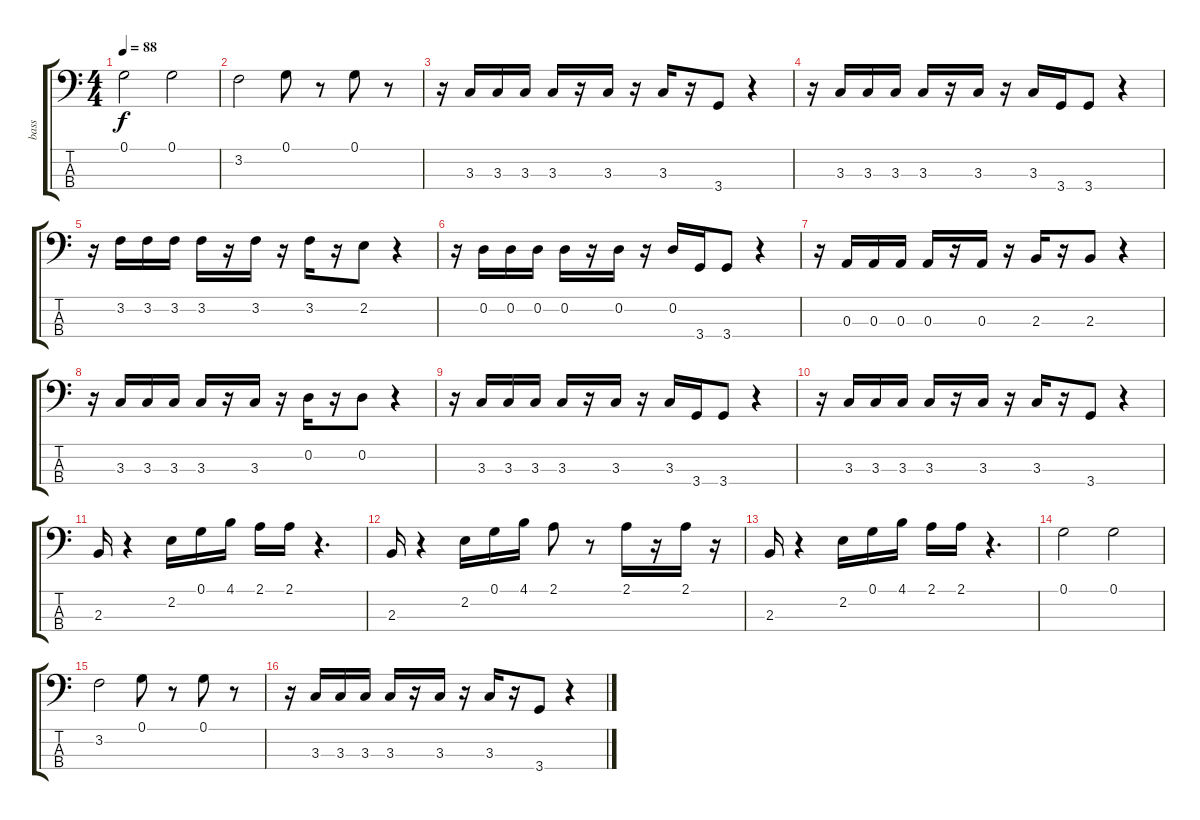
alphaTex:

\track ("bass" "bass") {instrument fretlessbass}
\staff {score tabs}
\tuning (G2 D2 A1 E1) {hide}
\ts (4 4)
\tempo 88
\clef f4
\ks c
0.1.2{dy f} 0.1.2 |
3.2.2 0.1.8 r.8 0.1.8 r.8 |
r.16 3.3.16 3.3.16 3.3.16 3.3.16 r.16 3.3.16 r.16 3.3.16 r.16 3.4.8 r.4 |
r.16 3.3.16 3.3.16 3.3.16 3.3.16 r.16 3.3.16 r.16 3.3.16 3.4.16 3.4.8 r.4 |
r.16 3.2.16 3.2.16 3.2.16 3.2.16 r.16 3.2.16 r.16 3.2.16 r.16 2.2.8 r.4 |
r.16 0.2.16 0.2.16 0.2.16 0.2.16 r.16 0.2.16 r.16 0.2.16 3.4.16 3.4.8 r.4 |
r.16 0.3.16 0.3.16 0.3.16 0.3.16 r.16 0.3.16 r.16 2.3.16 r.16 2.3.8 r.4 |
r.16 3.3.16 3.3.16 3.3.16 3.3.16 r.16 3.3.16 r.16 0.2.16 r.16 0.2.8 r.4 |
r.16 3.3.16 3.3.16 3.3.16 3.3.16 r.16 3.3.16 r.16 3.3.16 3.4.16 3.4.8 r.4 |
r.16 3.3.16 3.3.16 3.3.16 3.3.16 r.16 3.3.16 r.16 3.3.16 r.16 3.4.8 r.4 |
2.3.16 r.4 2.2.16 0.1.16 4.1.16 2.1.16 2.1.16 r.4{d} |
2.3.16 r.4 2.2.16 0.1.16 4.1.16 2.1.8 r.8 2.1.16 r.16 2.1.16 r.16 |
2.3.16 r.4 2.2.16 0.1.16 4.1.16 2.1.16 2.1.16 r.4{d} |
0.1.2 0.1.2 |
3.2.2 0.1.8 r.8 0.1.8 r.8 |
r.16 3.3.16 3.3.16 3.3.16 3.3.16 r.16 3.3.16 r.16 3.3.16 r.16 3.4.8 r.4
